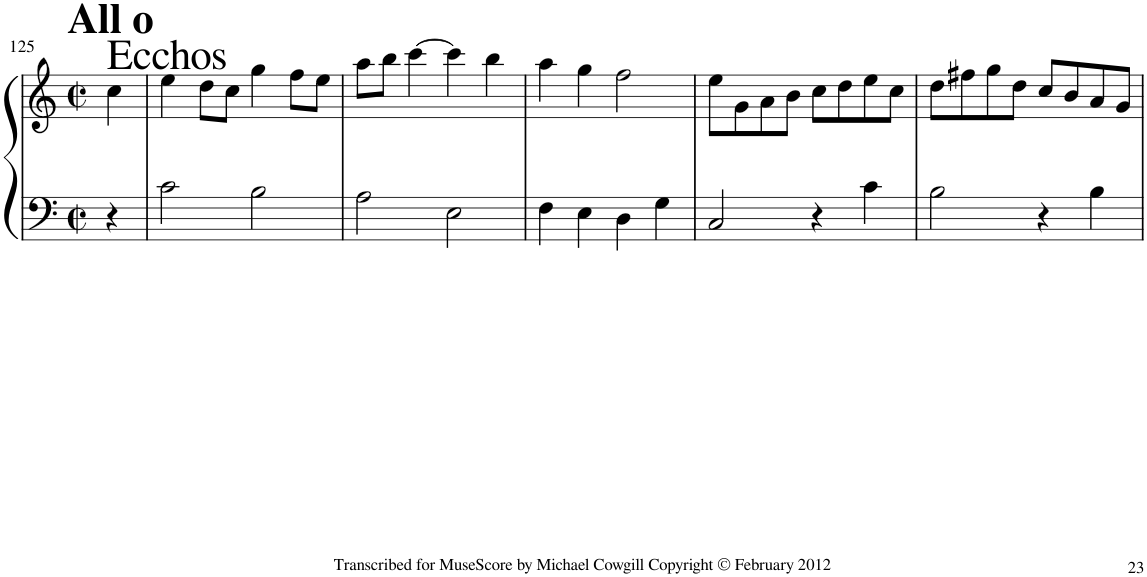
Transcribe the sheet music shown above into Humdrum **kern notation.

**kern	**kern
*part1	*part1
*staff2	*staff1
*I"Organ	*
!!LO:PB:g=z
*clefF4	*clefG2
*k[]	*k[]
*M4/4	*M4/4
*met(c|)	*met(c|)
=125	=125
!	!LO:TX:a:t=Ecchos
!	!LO:TX:a:B:t=All o
4r	4cc\
=126	=126
2c\	4ee\
.	8dd\L
.	8cc\J
2B\	4gg\
.	8ff\L
.	8ee\J
=127	=127
2A\	8aa\L
.	8bb\J
.	[4ccc\
2E\	4ccc\]
.	4bb\
=128	=128
4F\	4aa\
4E\	4gg\
4D\	2ff\
4G\	.
=129	=129
2C/	8ee\L
.	8g\
.	8a\
.	8b\J
4r	8cc\L
.	8dd\
4c\	8ee\
.	8cc\J
=130	=130
2B\	8dd\L
.	8ff#X\
.	8gg\
.	8dd\J
4r	8cc/L
.	8b/
4B\	8a/
.	8g/J
=	=
*-	*-
